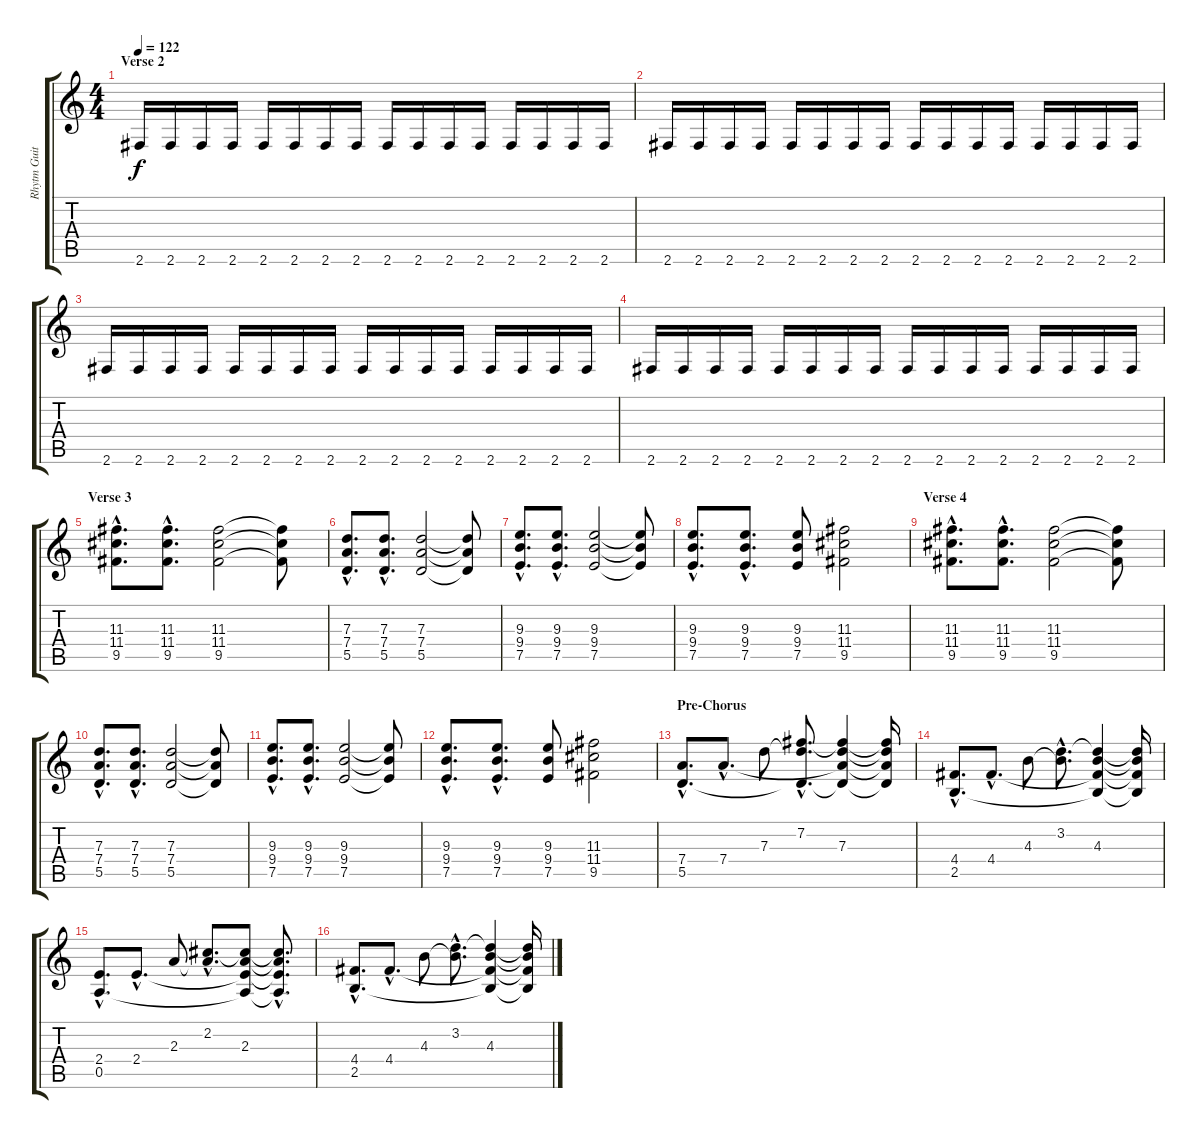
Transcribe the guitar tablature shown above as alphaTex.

\track ("Rhytm Guitar" "Rhytm Guit") {instrument distortionguitar}
\staff {score tabs}
\tuning (E4 B3 G3 D3 A2 E2) {hide}
\ts (4 4)
\section ("" "Verse 2")
\tempo 122
\clef g2
\ks c
2.6.16{dy f} 2.6.16 2.6.16 2.6.16 2.6.16 2.6.16 2.6.16 2.6.16 2.6.16 2.6.16 2.6.16 2.6.16 2.6.16 2.6.16 2.6.16 2.6.16 |
2.6.16 2.6.16 2.6.16 2.6.16 2.6.16 2.6.16 2.6.16 2.6.16 2.6.16 2.6.16 2.6.16 2.6.16 2.6.16 2.6.16 2.6.16 2.6.16 |
2.6.16 2.6.16 2.6.16 2.6.16 2.6.16 2.6.16 2.6.16 2.6.16 2.6.16 2.6.16 2.6.16 2.6.16 2.6.16 2.6.16 2.6.16 2.6.16 |
2.6.16 2.6.16 2.6.16 2.6.16 2.6.16 2.6.16 2.6.16 2.6.16 2.6.16 2.6.16 2.6.16 2.6.16 2.6.16 2.6.16 2.6.16 2.6.16 |
\section ("" "Verse 3")
(11.3{hac} 11.4{hac} 9.5{hac}).8{d} (11.3{hac} 11.4{hac} 9.5{hac}).8{d} (11.3 11.4 9.5).2 (11.3{t} 11.4{t} 9.5{t}).8 |
(7.3{hac} 7.4{hac} 5.5{hac}).8{d} (7.3{hac} 7.4{hac} 5.5{hac}).8{d} (7.3 7.4 5.5).2 (7.3{t} 7.4{t} 5.5{t}).8 |
(9.3{hac} 9.4{hac} 7.5{hac}).8{d} (9.3{hac} 9.4{hac} 7.5{hac}).8{d} (9.3 9.4 7.5).2 (9.3{t} 9.4{t} 7.5{t}).8 |
(9.3{hac} 9.4{hac} 7.5{hac}).8{d} (9.3{hac} 9.4{hac} 7.5{hac}).8{d} (9.3 9.4 7.5).8 (11.3 11.4 9.5).2 |
\section ("" "Verse 4")
(11.3{hac} 11.4{hac} 9.5{hac}).8{d} (11.3{hac} 11.4{hac} 9.5{hac}).8{d} (11.3 11.4 9.5).2 (11.3{t} 11.4{t} 9.5{t}).8 |
(7.3{hac} 7.4{hac} 5.5{hac}).8{d} (7.3{hac} 7.4{hac} 5.5{hac}).8{d} (7.3 7.4 5.5).2 (7.3{t} 7.4{t} 5.5{t}).8 |
(9.3{hac} 9.4{hac} 7.5{hac}).8{d} (9.3{hac} 9.4{hac} 7.5{hac}).8{d} (9.3 9.4 7.5).2 (9.3{t} 9.4{t} 7.5{t}).8 |
(9.3{hac} 9.4{hac} 7.5{hac}).8{d} (9.3{hac} 9.4{hac} 7.5{hac}).8{d} (9.3 9.4 7.5).8 (11.3 11.4 9.5).2 |
\section ("" "Pre-Chorus")
(7.4{hac} 5.5{hac}).8{d} 7.4{hac}.8{d} 7.3.8 (7.2{hac} 7.3{hac t} 5.5{hac t}).8{d} (7.2{t} 7.3 7.4{t} 5.5{t}).4 (7.2{t} 7.3{t} 7.4{t} 5.5{t}).16 |
(4.4{hac} 2.5{hac}).8{d} 4.4{hac}.8{d} 4.3.8 (3.2{hac} 4.3{hac t}).8{d} (3.2{t} 4.3 4.4{t} 2.5{t}).4 (3.2{t} 4.3{t} 4.4{t} 2.5{t}).16 |
(2.4{hac} 0.5{hac}).8{d} 2.4{hac}.8{d} 2.3.8 (2.2{hac} 2.3{hac t}).8{d} (2.2{t} 2.3 2.4{t} 0.5{t}).8 (2.2{hac t} 2.3{hac t} 2.4{hac t} 0.5{hac t}).8{d} |
(4.4{hac} 2.5{hac}).8{d} 4.4{hac}.8{d} 4.3.8 (3.2{hac} 4.3{hac t}).8{d} (3.2{t} 4.3 4.4{t} 2.5{t}).4 (3.2{t} 4.3{t} 4.4{t} 2.5{t}).16
